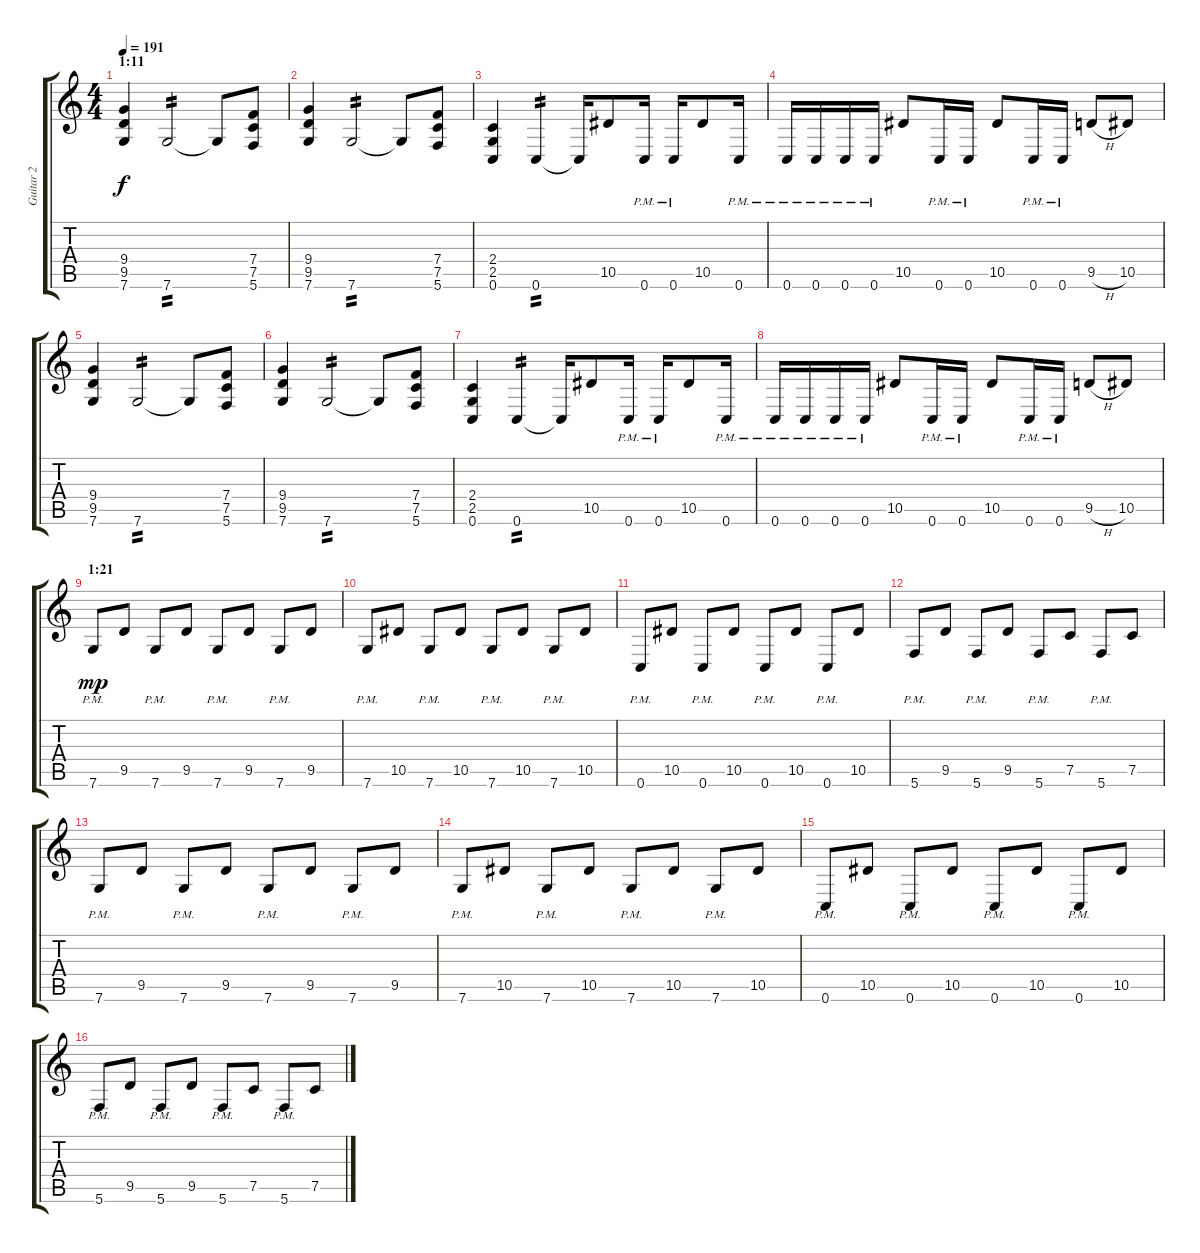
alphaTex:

\track ("Guitar 2" "Guitar 2") {instrument distortionguitar}
\staff {score tabs}
\tuning (C4 G3 Eb3 Bb2 F2 C2) {hide}
\ts (4 4)
\section ("" "1:11")
\tempo 191
\clef g2
\ks c
(9.4 9.5 7.6).4{dy f} 7.6.2{tp 2} 7.6{t}.8 (7.4 7.5 5.6).8 |
(9.4 9.5 7.6).4 7.6.2{tp 2} 7.6{t}.8 (7.4 7.5 5.6).8 |
(2.4 2.5 0.6).4 0.6.4{tp 2} 0.6{t}.16 10.5.8 0.6{pm}.16 0.6{pm}.16 10.5.8 0.6{pm}.16 |
0.6{pm}.16 0.6{pm}.16 0.6{pm}.16 0.6{pm}.16 10.5.8 0.6{pm}.16 0.6{pm}.16 10.5.8 0.6{pm}.16 0.6{pm}.16 9.5{h}.8 10.5.8 |
(9.4 9.5 7.6).4 7.6.2{tp 2} 7.6{t}.8 (7.4 7.5 5.6).8 |
(9.4 9.5 7.6).4 7.6.2{tp 2} 7.6{t}.8 (7.4 7.5 5.6).8 |
(2.4 2.5 0.6).4 0.6.4{tp 2} 0.6{t}.16 10.5.8 0.6{pm}.16 0.6{pm}.16 10.5.8 0.6{pm}.16 |
0.6{pm}.16 0.6{pm}.16 0.6{pm}.16 0.6{pm}.16 10.5.8 0.6{pm}.16 0.6{pm}.16 10.5.8 0.6{pm}.16 0.6{pm}.16 9.5{h}.8 10.5.8 |
\section ("" "1:21")
7.6{pm}.8{dy mp} 9.5.8 7.6{pm}.8 9.5.8 7.6{pm}.8 9.5.8 7.6{pm}.8 9.5.8 |
7.6{pm}.8 10.5.8 7.6{pm}.8 10.5.8 7.6{pm}.8 10.5.8 7.6{pm}.8 10.5.8 |
0.6{pm}.8 10.5.8 0.6{pm}.8 10.5.8 0.6{pm}.8 10.5.8 0.6{pm}.8 10.5.8 |
5.6{pm}.8 9.5.8 5.6{pm}.8 9.5.8 5.6{pm}.8 7.5.8 5.6{pm}.8 7.5.8 |
7.6{pm}.8 9.5.8 7.6{pm}.8 9.5.8 7.6{pm}.8 9.5.8 7.6{pm}.8 9.5.8 |
7.6{pm}.8 10.5.8 7.6{pm}.8 10.5.8 7.6{pm}.8 10.5.8 7.6{pm}.8 10.5.8 |
0.6{pm}.8 10.5.8 0.6{pm}.8 10.5.8 0.6{pm}.8 10.5.8 0.6{pm}.8 10.5.8 |
5.6{pm}.8 9.5.8 5.6{pm}.8 9.5.8 5.6{pm}.8 7.5.8 5.6{pm}.8 7.5.8
